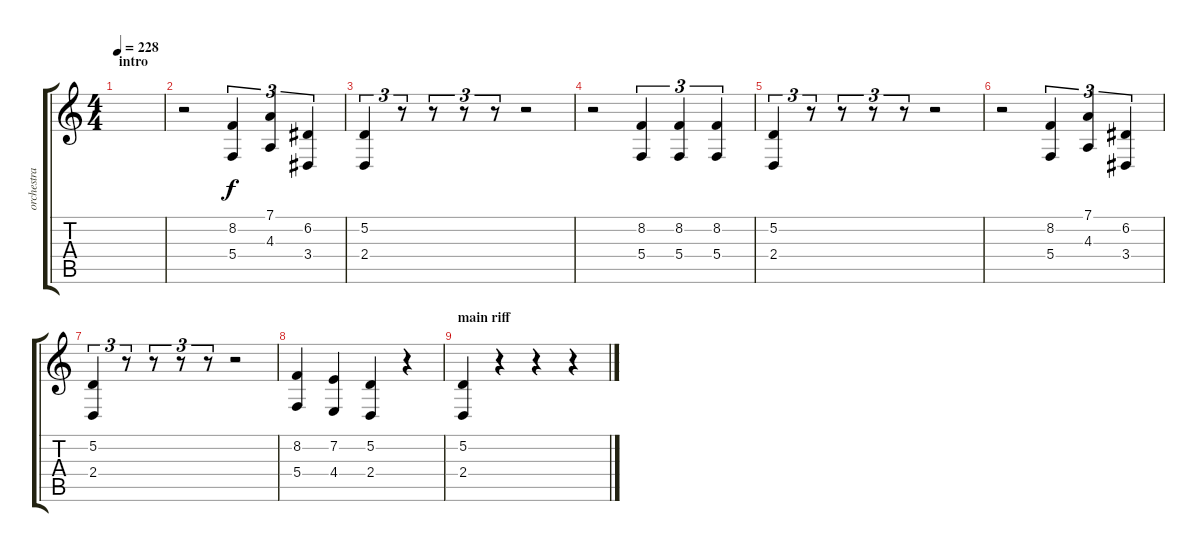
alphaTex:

\track ("orchestra hit" "orchestra ") {instrument orchestrahit}
\staff {score tabs}
\tuning (D4 A3 F3 C3 G2 D2) {hide}
\ts (4 4)
\section ("" "intro")
\tempo 228
\clef g2
\ks c
|
r.2 (8.2 5.4).4{tu (3 2)} (7.1 4.3).4{tu (3 2)} (6.2 3.4).4{tu (3 2)} |
(5.2 2.4).4{tu (3 2)} r.8{tu (3 2)} r.8{tu (3 2)} r.8{tu (3 2)} r.8{tu (3 2)} r.2 |
r.2 (8.2 5.4).4{tu (3 2)} (8.2 5.4).4{tu (3 2)} (8.2 5.4).4{tu (3 2)} |
(5.2 2.4).4{tu (3 2)} r.8{tu (3 2)} r.8{tu (3 2)} r.8{tu (3 2)} r.8{tu (3 2)} r.2 |
r.2 (8.2 5.4).4{tu (3 2)} (7.1 4.3).4{tu (3 2)} (6.2 3.4).4{tu (3 2)} |
(5.2 2.4).4{tu (3 2)} r.8{tu (3 2)} r.8{tu (3 2)} r.8{tu (3 2)} r.8{tu (3 2)} r.2 |
(8.2 5.4).4 (7.2 4.4).4 (5.2 2.4).4 r.4 |
\section ("" "main riff")
(5.2 2.4).4 r.4 r.4 r.4
